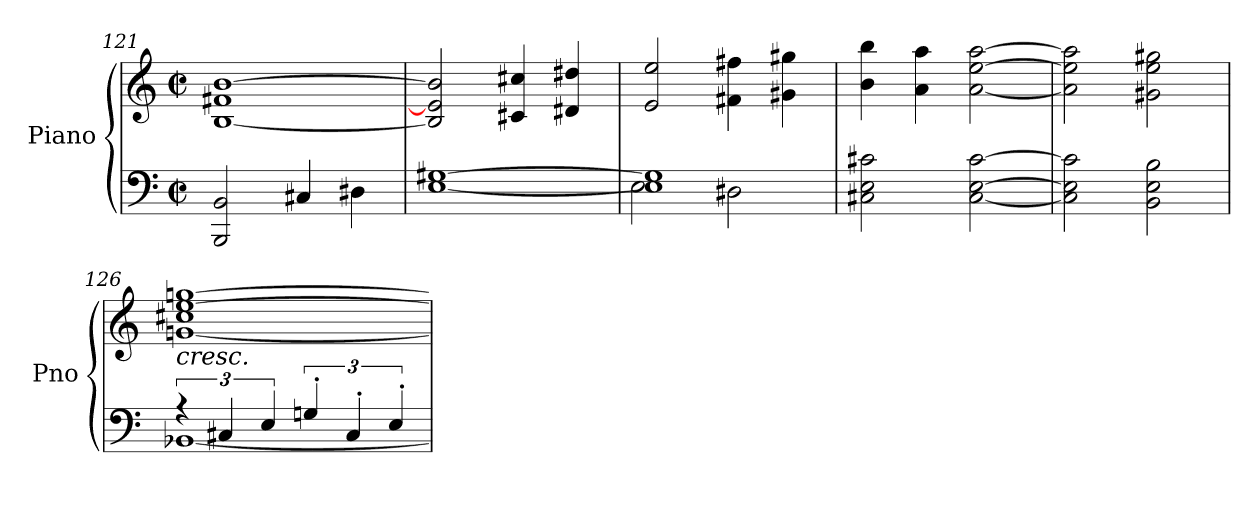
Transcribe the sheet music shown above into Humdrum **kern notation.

**kern	**kern
*part1	*part1
*staff2	*staff1
*I"Piano	*
*I'Pno	*
!!LO:LB:g=z
*clefF4	*clefG2
*k[]	*k[]
*M4/4	*M4/4
*met(c|)	*met(c|)
=121	=121
2BBB/ 2BB/	[1B 1f#X [1b
4C#X/	.
4D#X\	.
=122	=122
[1E [1G#X	2B/] 2e/] 2b/]
.	4c#X/ 4cc#X/
.	4d#X/ 4dd#X/
=123	=123
*^	*
1E] 1G#]	2E\	2e/ 2ee/
.	2D#X\	4f#X\ 4ff#X\
.	.	4g#X\ 4gg#X\
*v	*v	*
=124	=124
2C#X\ 2E\ 2c#X\	4b\ 4bb\
.	4a\ 4aa\
[2C#\ [2E\ [2c#\	[2a\ [2ee\ [2aa\
=125	=125
2C#\] 2E\] 2c#\]	2a\] 2ee\] 2aa\]
2BB\ 2E\ 2B\	2g#X\ 2ee\ 2gg#X\
=126	=126
*^	*
!LO:TX:a:i:t=cresc.	!	!
6r	[1BB-X	[1gn 1cc#X [1ee [1ggn
6C#X/	.	.
6E/	.	.
6Gn'/	.	.
6C#'/	.	.
6E'/	.	.
*v	*v	*
=	=
*-	*-
